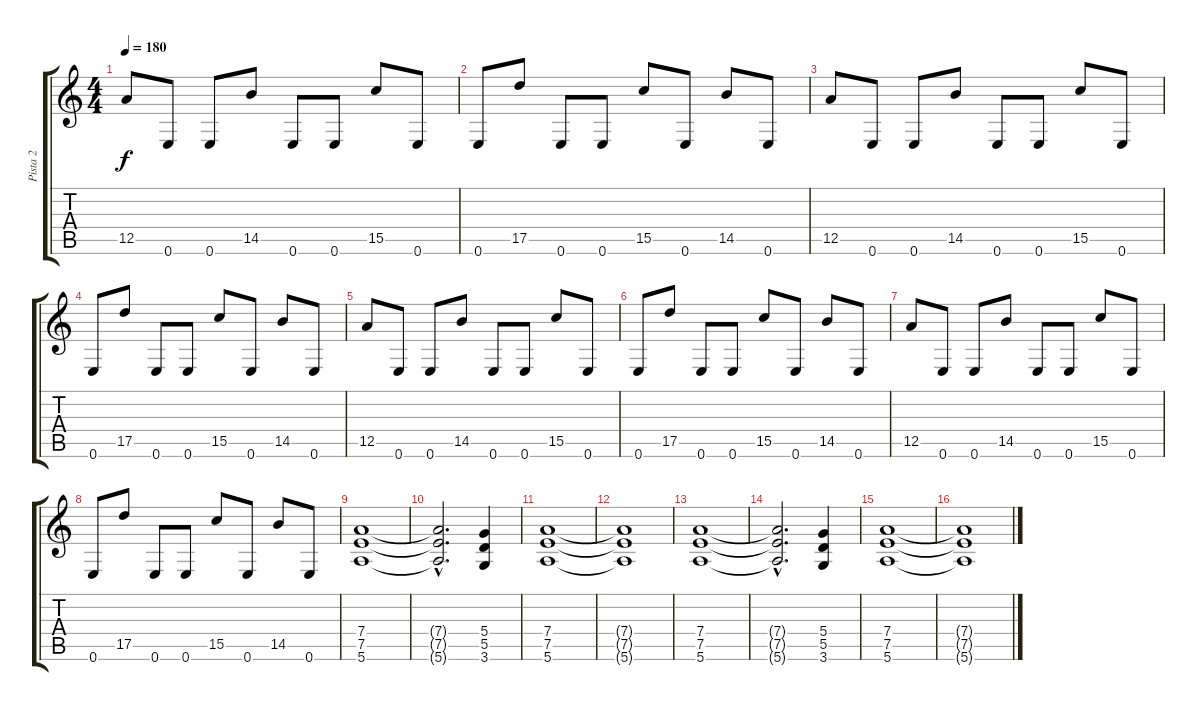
\track ("Pista 2" "Pista 2") {instrument distortionguitar}
\staff {score tabs}
\tuning (E4 B3 G3 D3 A2 E2) {hide}
\ts (4 4)
\tempo 180
\clef g2
\ks c
12.5.8{dy f} 0.6.8 0.6.8 14.5.8 0.6.8 0.6.8 15.5.8 0.6.8 |
0.6.8 17.5.8 0.6.8 0.6.8 15.5.8 0.6.8 14.5.8 0.6.8 |
12.5.8 0.6.8 0.6.8 14.5.8 0.6.8 0.6.8 15.5.8 0.6.8 |
0.6.8 17.5.8 0.6.8 0.6.8 15.5.8 0.6.8 14.5.8 0.6.8 |
12.5.8 0.6.8 0.6.8 14.5.8 0.6.8 0.6.8 15.5.8 0.6.8 |
0.6.8 17.5.8 0.6.8 0.6.8 15.5.8 0.6.8 14.5.8 0.6.8 |
12.5.8 0.6.8 0.6.8 14.5.8 0.6.8 0.6.8 15.5.8 0.6.8 |
0.6.8 17.5.8 0.6.8 0.6.8 15.5.8 0.6.8 14.5.8 0.6.8 |
(7.4 7.5 5.6).1 |
(7.4{hac t} 7.5{hac t} 5.6{hac t}).2{d} (5.4 5.5 3.6).4 |
(7.4 7.5 5.6).1 |
(7.4{t} 7.5{t} 5.6{t}).1 |
(7.4 7.5 5.6).1 |
(7.4{hac t} 7.5{hac t} 5.6{hac t}).2{d} (5.4 5.5 3.6).4 |
(7.4 7.5 5.6).1 |
(7.4{t} 7.5{t} 5.6{t}).1
